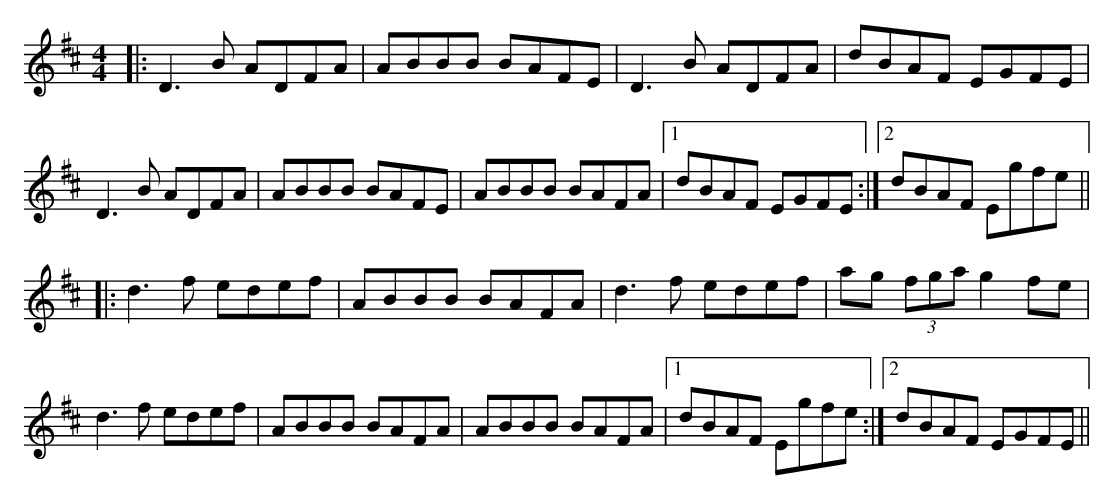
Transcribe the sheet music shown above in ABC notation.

X:1
M:4/4
K:D
|:D3 B ADFA|ABBB BAFE|D3 B ADFA|dBAF EGFE|
D3 B ADFA|ABBB BAFE|ABBB BAFA|1 dBAF EGFE:|2 dBAF Egfe||
|:d3 f edef|ABBB BAFA|d3 f edef|ag (3fga g2 fe|
d3 f edef|ABBB BAFA|ABBB BAFA|1 dBAF Egfe:|2 dBAF EGFE||
